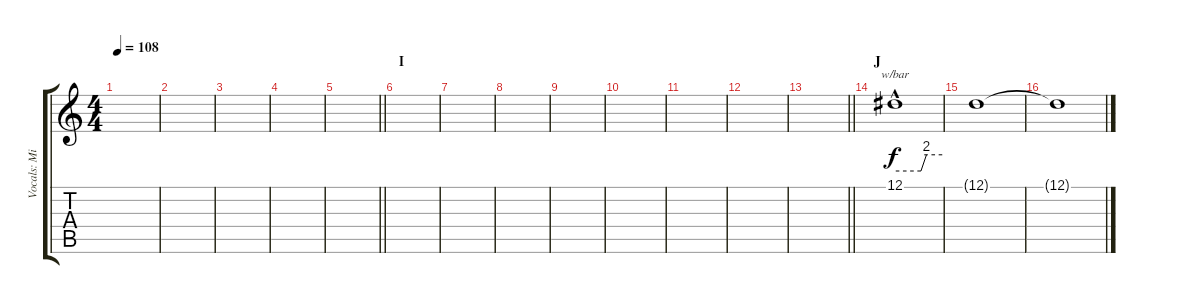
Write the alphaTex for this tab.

\track ("Vocals: Midnight" "Vocals: Mi") {instrument lead2sawtooth}
\staff {score tabs}
\tuning (Eb4 Bb3 Gb3 Db3 Ab2 Eb2) {hide}
\ts (4 4)
\tempo 108
\clef g2
\ks c
|
|
|
|
\barLineRight lightlight
|
\section ("" "I")
|
|
|
|
|
|
|
\barLineRight lightlight
|
\section ("" "J")
12.1{hac}.1{tbe (custom default 0 0 33 0 40 8 60 8)} |
12.1{t}.1 |
12.1{t}.1
